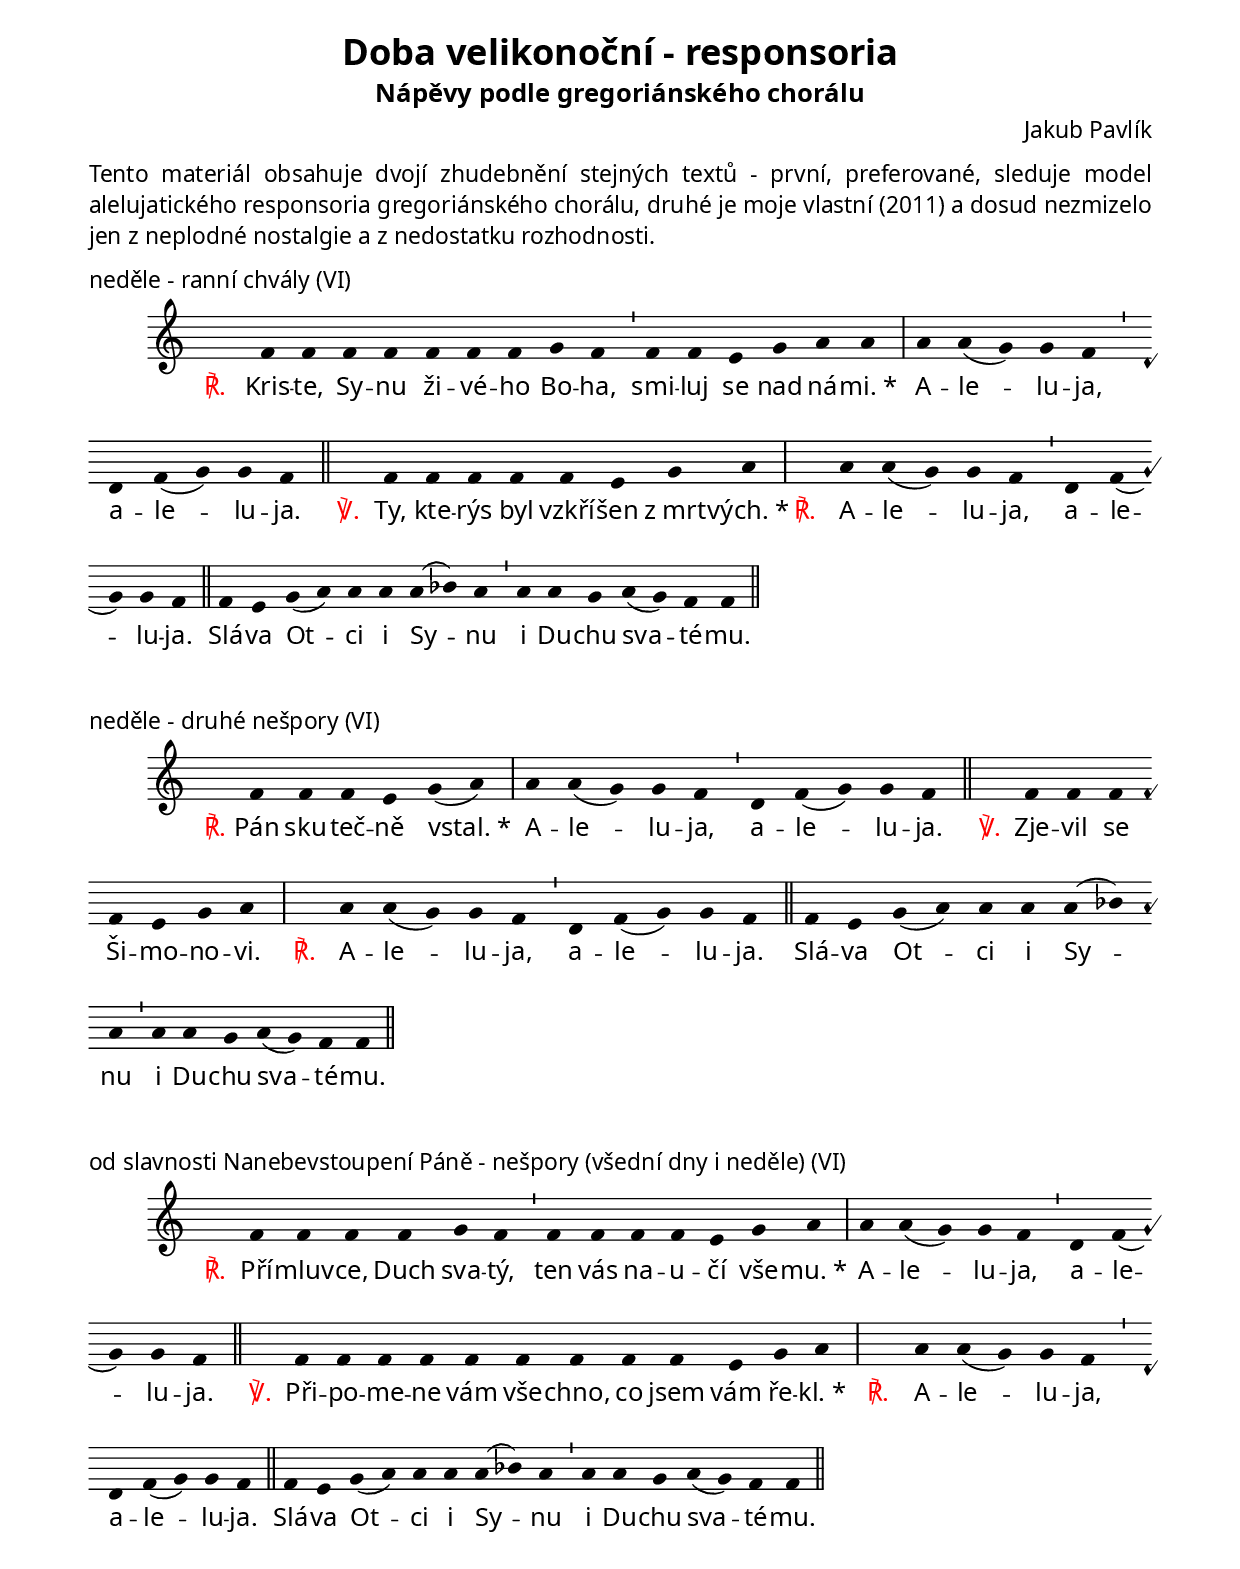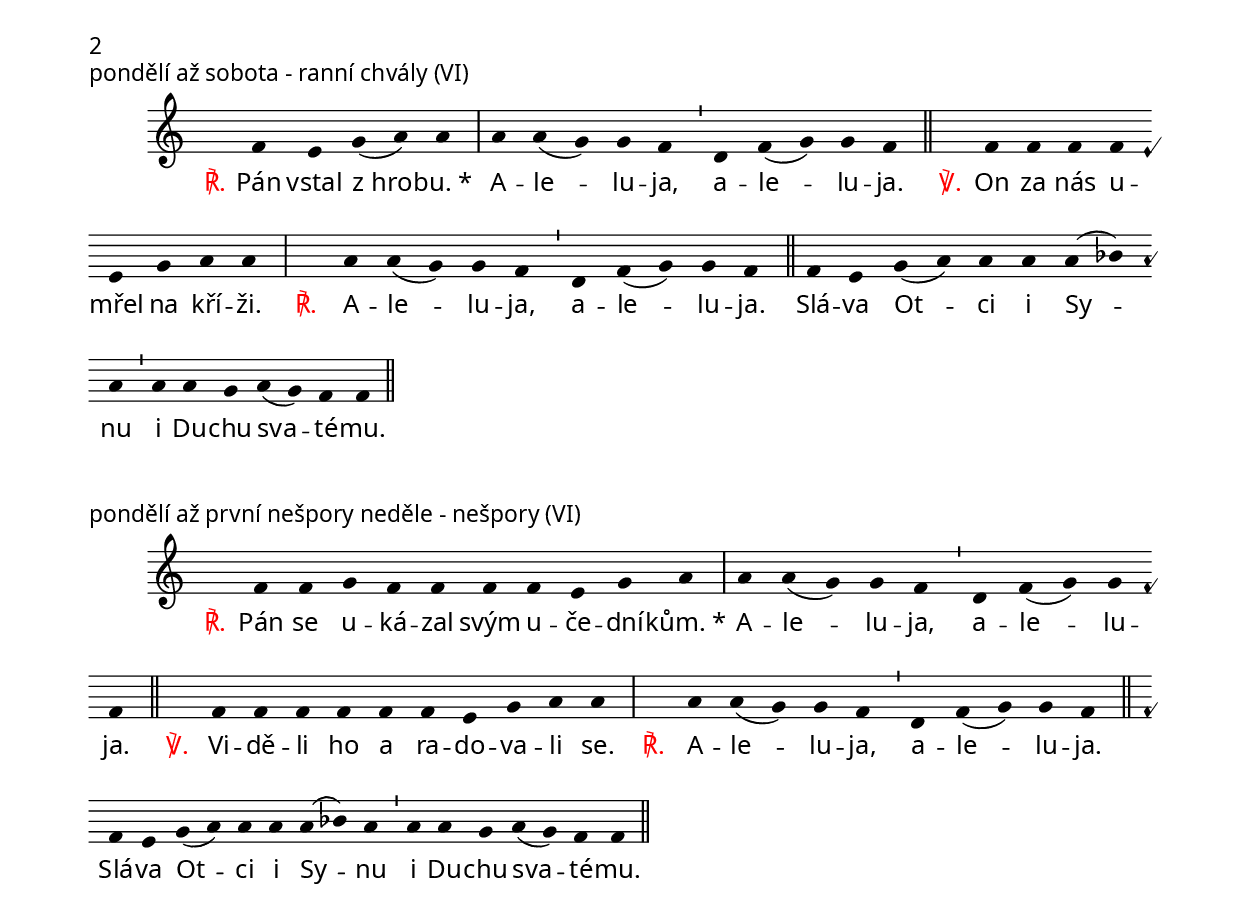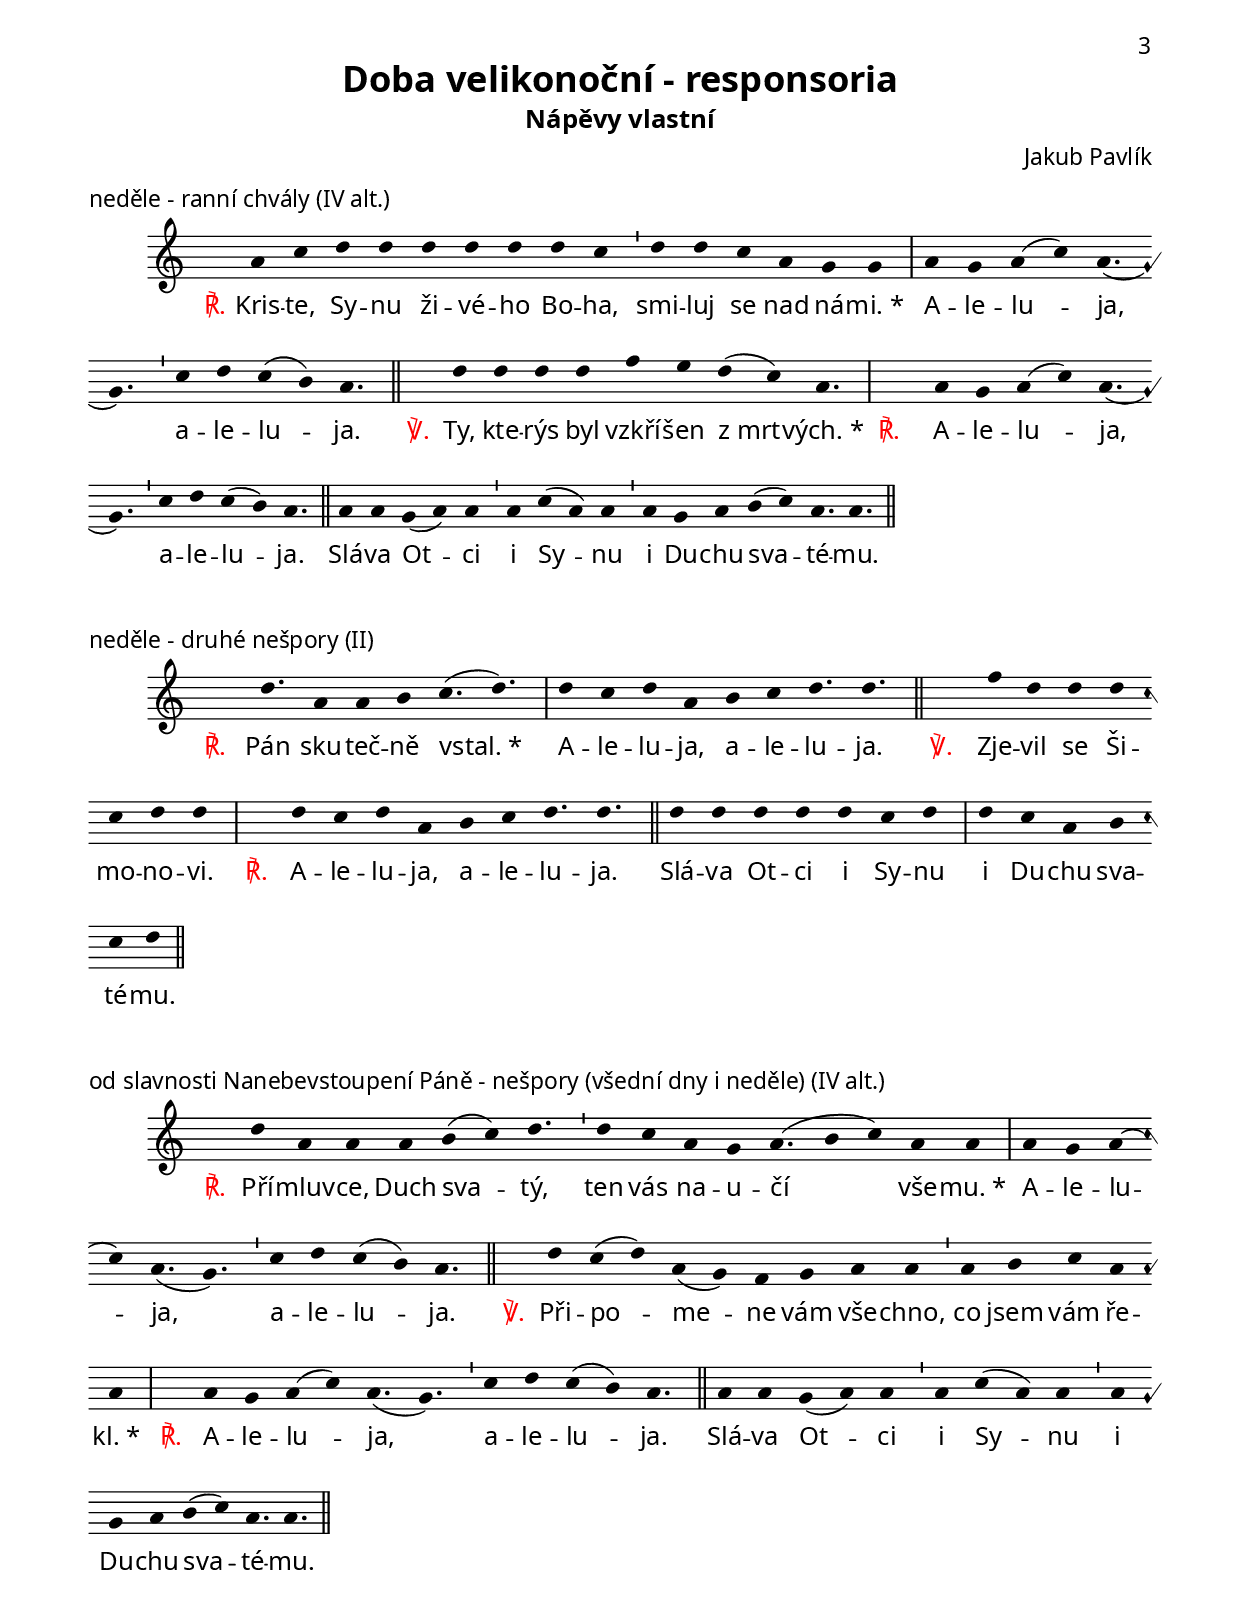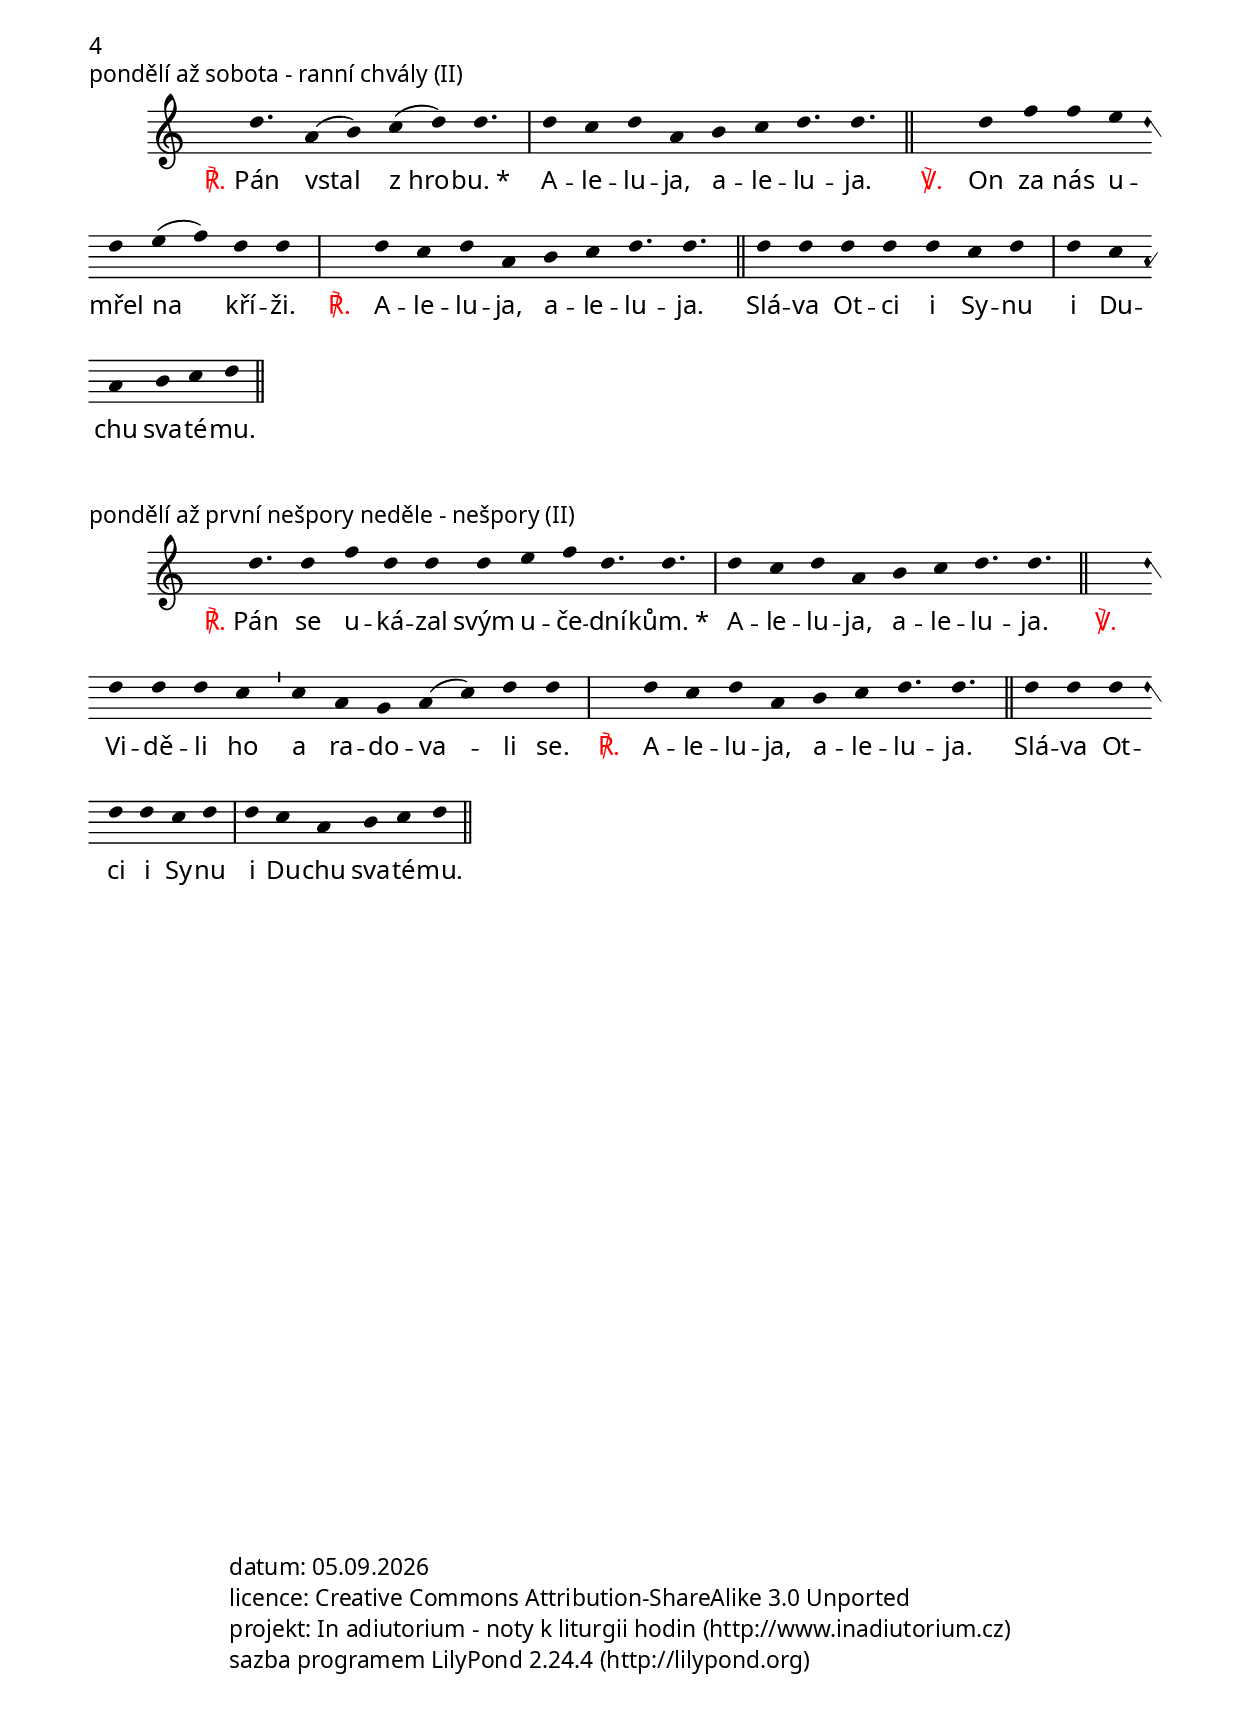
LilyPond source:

\version "2.12.3"

\header {
  title = "Doba velikonoční - responsoria"
  composer = "Jakub Pavlík"
}

\include "spolecne.ly"
\include "dilyresponsorii.ly"

\paper {
  % neroztahovat noty na celou stranku, ale nechat misto dole:
  ragged-bottom = ##t
}

% dily do 'mych' responsorii
alelResp = { d4 c d a b c d4. d }
slava = { d4 d d d d c d \barMax d4 c a b c d \barFinalis }
slavaDelsi = { a4 a g( a) a \barMin a c( a) a \barMin a g a b( c) a4. a }

alelRespDelsi = { a4 g a( c) a4.( g) \barMin c4 d c( b) a4. }

\bookpart {
  \header {
    subtitle = "Nápěvy podle gregoriánského chorálu"
  }

  \markup\justify{
    Tento materiál obsahuje dvojí zhudebnění stejných textů -
    první, preferované, sleduje model alelujatického responsoria
    gregoriánského chorálu,
    druhé je moje vlastní (2011) a dosud nezmizelo jen
    z neplodné nostalgie a z nedostatku rozhodnosti.
  }

  \score {
    \relative c' {
      \choralniRezim

      %R
      \neviditelna f
      f4 f f f f f f g f \barMin f f e g a a \barMax
      \respVIalelujaResponsum \barFinalis

      %V
      \neviditelna f
      f f f f f e g a \barMax
      \neviditelna a
      \respVIalelujaResponsum \barFinalis

      % Slava
      \respVIalelujaDoxologie \barFinalis
    }
    \addlyrics {
      \Response Kris -- te, Sy -- nu ži -- vé -- ho Bo -- ha,
      smi -- luj se nad ná -- mi._*
      \textRespAleluja
      \Verse Ty, kte -- rýs byl vzkří -- šen z_mrt -- vých._*
      \Response \textRespAleluja
      \textRespDoxologie
    }
    \header {
      quid = "resp."
      modus = "VI"
      id = "ne-rch"
      piece = "neděle - ranní chvály (VI)"
    }
  }

  \score {
    \relative c' {
      \choralniRezim

      %R
      \neviditelna f
      f4 f f e g( a) \barMax
      \respVIalelujaResponsum \barFinalis

      %V
      \neviditelna f
      f4 f f f e g a \barMax
      \neviditelna a
      \respVIalelujaResponsum \barFinalis

      \respVIalelujaDoxologie \barFinalis
    }
    \addlyrics {
      \Response Pán sku -- teč -- ně vstal._*
      \textRespAleluja
      \Verse Zje -- vil se Ši -- mo -- no -- vi.
      \Response \textRespAleluja
      \textRespDoxologie
    }
    \header {
      quid = "resp."
      modus = "VI"
      id = "ne-2ne"
      piece = "neděle - druhé nešpory (VI)"
    }
  }

  \score {
    \relative c' {
      \choralniRezim

      % R
      \neviditelna d
      f4 f f f g f \barMin f f f f e g a \barMax
      \respVIalelujaResponsum \barFinalis

      % V
      \neviditelna f
      f f f f f f f f f e g a \barMax
      % R
      \neviditelna f
      \respVIalelujaResponsum \barFinalis

      \respVIalelujaDoxologie \barFinalis
    }
    \addlyrics {
      \Response Pří -- mluv -- ce, Duch sva -- tý, ten vás na -- u -- čí
      vše -- mu._*
      \textRespAleluja
      \Verse Při -- po -- me -- ne vám vše -- chno, co jsem vám ře -- kl._*
      \Response \textRespAleluja
      \textRespDoxologie
    }
    \header {
      quid = "resp."
      modus = "VI"
      id = "odnanebevstoupeni-ne"
      piece = "od slavnosti Nanebevstoupení Páně - nešpory (všední dny i neděle) (VI)"
    }
  }

  \pageBreak

  \score {
    \relative c' {
      \choralniRezim

      % R
      \neviditelna d
      f4 e g( a) a \barMax
      \respVIalelujaResponsum \barFinalis

      %V
      \neviditelna f
      f f f f e g a a \barMax
      \neviditelna f
      \respVIalelujaResponsum \barFinalis

      % Slava
      \respVIalelujaDoxologie \barFinalis
    }
    \addlyrics {
      \Response Pán vstal z_hro -- bu._*
      \textRespAleluja
      \Verse On za nás u -- mřel na kří -- ži.
      \Response \textRespAleluja
      \textRespDoxologie
    }
    \header {
      quid = "resp."
      modus = "VI"
      id = "ferie-rch"
      piece = "pondělí až sobota - ranní chvály (VI)"
    }
  }

  \score {
    \relative c' {
      \choralniRezim

      %R
      \neviditelna d
      f4 f g f f f f e g a \barMax
      \respVIalelujaResponsum \barFinalis

      %V
      \neviditelna f
      f f f f f f e g a a \barMax
      \neviditelna d
      \respVIalelujaResponsum \barFinalis

      % Slava
      \respVIalelujaDoxologie \barFinalis
    }
    \addlyrics {
      \Response Pán se u -- ká -- zal svým u -- če -- dní -- kům._*
      \textRespAleluja
      \Verse Vi -- dě -- li ho a ra -- do -- va -- li se.
      \Response \textRespAleluja
      \textRespDoxologie
    }
    \header {
      quid = "resp."
      modus = "VI"
      id = "ferie-ne"
      piece = "pondělí až první nešpory neděle - nešpory (VI)"
    }
  }

}

%%%%%%%%%%%%%%%%%%%%%%%%%%%%%%%%%%%%%%%%%%%%%%%%%%%%%%%%

\bookpart {
  \header {
    subtitle = "Nápěvy vlastní"
  }

\score {
  \relative c'' {
    \choralniRezim

    %R
    \neviditelna a
    a4 c d d d d d d c \barMin
    d d c a g g \barMax
    \alelRespDelsi \barFinalis

    %V
    \neviditelna d
    d4 d d d f e d( c) a4. \barMax
    \neviditelna a
    \alelRespDelsi \barFinalis

    % Slava
    \slavaDelsi \barFinalis
  }
  \addlyrics {
    \Response Kris -- te, Sy -- nu ži -- vé -- ho Bo -- ha,
    smi -- luj se nad ná -- mi._*
    \textRespAleluja
    \Verse Ty, kte -- rýs byl vzkří -- šen z_mrt -- vých._*
    \Response \textRespAleluja
    \textRespDoxologie
  }
  \header {
    piece = "neděle - ranní chvály (IV alt.)"
  }
}

\score {
  \relative c'' {
    \choralniRezim

    %R
    \neviditelna d
    d4. a4 a b c4.( d) \barMax
    \alelResp \barFinalis

    %V
    \neviditelna f
    f4 d d d c d d \barMax
    \neviditelna d
    \alelResp \barFinalis

    \slava
  }
  \addlyrics {
    \Response Pán sku -- teč -- ně vstal._*
    \textRespAleluja
    \Verse Zje -- vil se Ši -- mo -- no -- vi.
    \Response \textRespAleluja
    \textRespDoxologie
  }
  \header {
    piece = "neděle - druhé nešpory (II)"
  }
}

\score {
  \relative c'' {
    \choralniRezim

    % R
    \neviditelna d
    d4 a a a b( c) d4. \barMin
    d4 c a g a4.( b4 c) a a \barMax
    \alelRespDelsi \barFinalis

    % V
    \neviditelna d
    d4 c( d) a( g) f g a a \barMin
    a4 b c a a \barMax
    % R
    \neviditelna a
    \alelRespDelsi \barFinalis

    \slavaDelsi \barFinalis
  }
  \addlyrics {
    \Response Pří -- mluv -- ce, Duch sva -- tý, ten vás na -- u -- čí
    vše -- mu._*
    \textRespAleluja
    \Verse Při -- po -- me -- ne vám vše -- chno, co jsem vám ře -- kl._*
    \Response \textRespAleluja
    \textRespDoxologie
  }
  \header {
    piece = "od slavnosti Nanebevstoupení Páně - nešpory (všední dny i neděle) (IV alt.)"
  }
}

\pageBreak

\score {
  \relative c'' {
    \choralniRezim

    % R
    \neviditelna d
    d4. a4( b) c( d) d4. \barMax
    \alelResp \barFinalis

    %V
    \neviditelna d
    d4 f f e d e( f) d d \barMax
    \neviditelna d
    \alelResp \barFinalis

    % Slava
    \slava
  }
  \addlyrics {
    \Response Pán vstal z_hro -- bu._*
    \textRespAleluja
    \Verse On za nás u -- mřel na kří -- ži.
    \Response \textRespAleluja
    \textRespDoxologie
  }
  \header {
    piece = "pondělí až sobota - ranní chvály (II)"
  }
}

\score {
  \relative c'' {
    \choralniRezim

    %R
    \neviditelna d
    d4. d4 f d d d e f d4. d \barMax
    \alelResp \barFinalis

    %V
    \neviditelna d
    d4 d d c \barMin c4 a g a( c) d d \barMax
    \neviditelna d
    \alelResp \barFinalis

    % Slava
    \slava
  }
  \addlyrics {
    \Response Pán se u -- ká -- zal svým u -- če -- dní -- kům._*
    \textRespAleluja
    \Verse Vi -- dě -- li ho a ra -- do -- va -- li se.
    \Response \textRespAleluja
    \textRespDoxologie
  }
  \header {
    piece = "pondělí až první nešpory neděle - nešpory (II)"
  }
}
}
